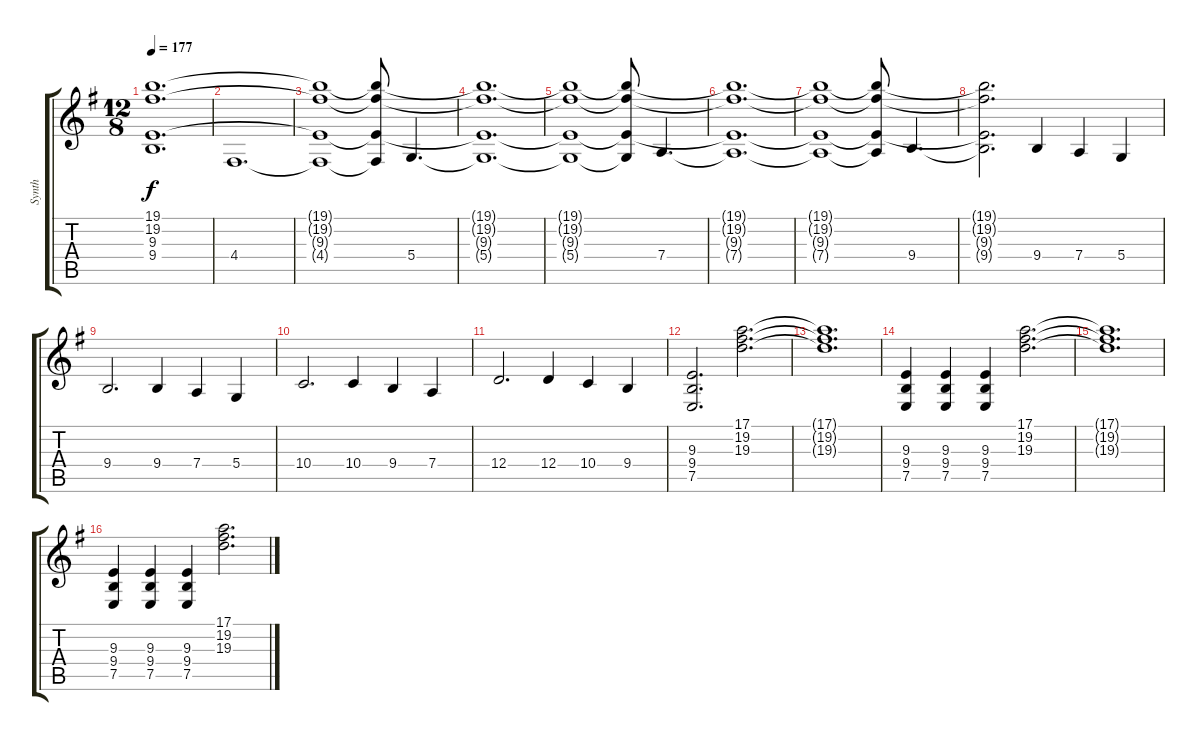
\track ("Synth" "Synth") {instrument pad1newage}
\staff {score tabs}
\tuning (E4 B3 G3 D3 A2 E2) {hide}
\ts (12 8)
\tempo 177
\clef g2
\ks g
(19.1{t} 19.2{t} 9.3{t} 9.4{t}).1{d dy f} |
4.4.1{d} |
(19.1{t} 19.2{t} 9.3{t} 4.4{t}).1 (19.1{t} 19.2{t} 9.3{t} 4.4{t}).8 5.4.4{d} |
(19.1{t} 19.2{t} 9.3{t} 5.4{t}).1{d} |
(19.1{t} 19.2{t} 9.3{t} 5.4{t}).1 (19.1{t} 19.2{t} 9.3{t} 5.4{t}).8 7.4.4{d} |
(19.1{t} 19.2{t} 9.3{t} 7.4{t}).1{d} |
(19.1{t} 19.2{t} 9.3{t} 7.4{t}).1 (19.1{t} 19.2{t} 9.3{t} 7.4{t}).8 9.4.4{d} |
(19.1{t} 19.2{t} 9.3{t} 9.4{t}).2{d} 9.4.4 7.4.4 5.4.4 |
9.4.2{d} 9.4.4 7.4.4 5.4.4 |
10.4.2{d} 10.4.4 9.4.4 7.4.4 |
12.4.2{d} 12.4.4 10.4.4 9.4.4 |
(9.3 9.4 7.5).2{d} (17.1 19.2 19.3).2{d} |
(17.1{t} 19.2{t} 19.3{t}).1{d} |
(9.3 9.4 7.5).4 (9.3 9.4 7.5).4 (9.3 9.4 7.5).4 (17.1 19.2 19.3).2{d} |
(17.1{t} 19.2{t} 19.3{t}).1{d} |
(9.3 9.4 7.5).4 (9.3 9.4 7.5).4 (9.3 9.4 7.5).4 (17.1 19.2 19.3).2{d}
